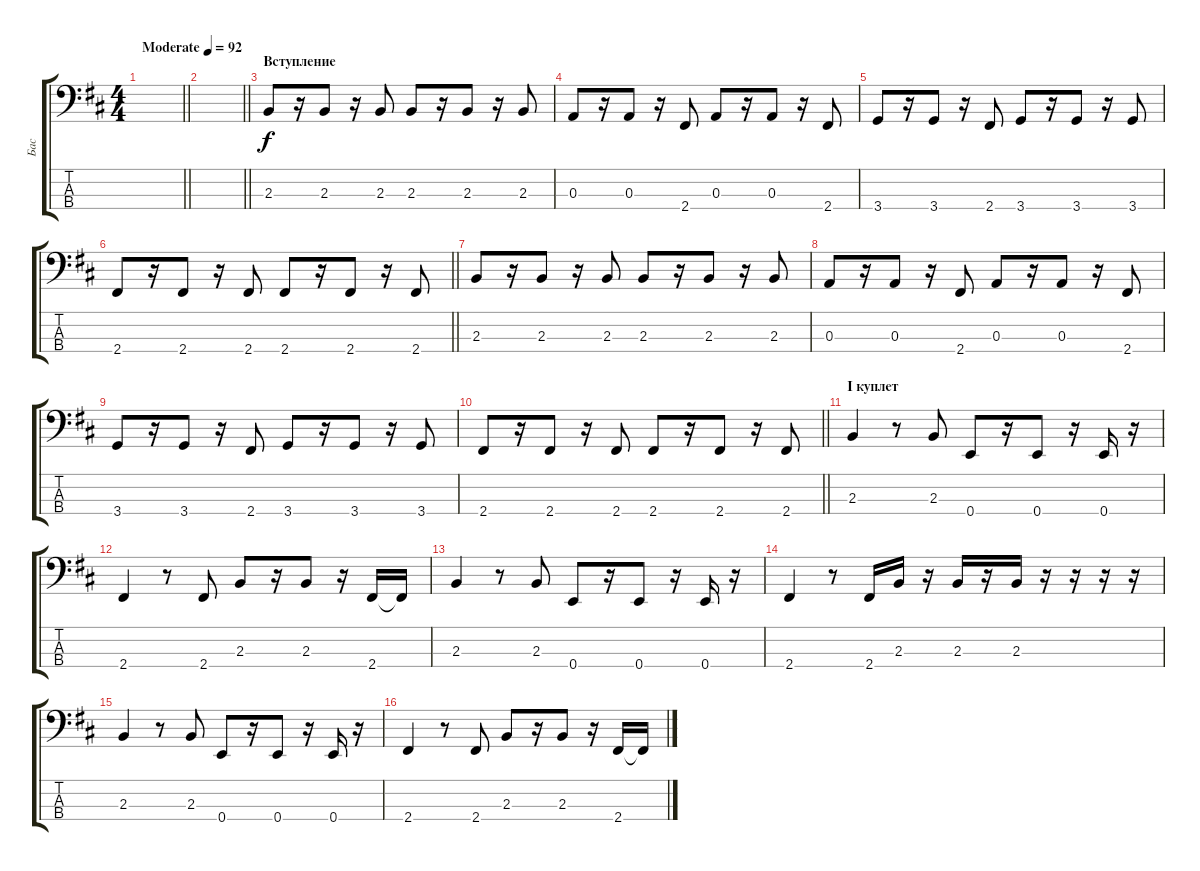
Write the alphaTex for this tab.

\track ("Бас" "Бас") {instrument electricbassfinger}
\staff {score tabs}
\tuning (G2 D2 A1 E1) {hide}
\ts (4 4)
\section ("" "")
\tempo (92 "Moderate")
\clef f4
\barLineRight lightlight
\ks bminor
|
\barLineRight lightlight
|
\section ("" "Вступление")
2.3.8{instrument electricbassfinger} r.16 2.3.8 r.16 2.3.8 2.3.8 r.16 2.3.8 r.16 2.3.8 |
0.3.8 r.16 0.3.8 r.16 2.4.8 0.3.8 r.16 0.3.8 r.16 2.4.8 |
3.4.8 r.16 3.4.8 r.16 2.4.8 3.4.8 r.16 3.4.8 r.16 3.4.8 |
\barLineRight lightlight
2.4.8 r.16 2.4.8 r.16 2.4.8 2.4.8 r.16 2.4.8 r.16 2.4.8 |
2.3.8 r.16 2.3.8 r.16 2.3.8 2.3.8 r.16 2.3.8 r.16 2.3.8 |
0.3.8 r.16 0.3.8 r.16 2.4.8 0.3.8 r.16 0.3.8 r.16 2.4.8 |
3.4.8 r.16 3.4.8 r.16 2.4.8 3.4.8 r.16 3.4.8 r.16 3.4.8 |
\barLineRight lightlight
2.4.8 r.16 2.4.8 r.16 2.4.8 2.4.8 r.16 2.4.8 r.16 2.4.8 |
\section ("" "I куплет")
2.3.4 r.8 2.3.8 0.4.8 r.16 0.4.8 r.16 0.4.16 r.16 |
2.4.4 r.8 2.4.8 2.3.8 r.16 2.3.8 r.16 2.4.16 2.4{t}.16 |
2.3.4 r.8 2.3.8 0.4.8 r.16 0.4.8 r.16 0.4.16 r.16 |
2.4.4 r.8 2.4.16 2.3.16 r.16 2.3.16 r.16 2.3.16 r.16 r.16 r.16 r.16 |
2.3.4 r.8 2.3.8 0.4.8 r.16 0.4.8 r.16 0.4.16 r.16 |
2.4.4 r.8 2.4.8 2.3.8 r.16 2.3.8 r.16 2.4.16 2.4{t}.16
